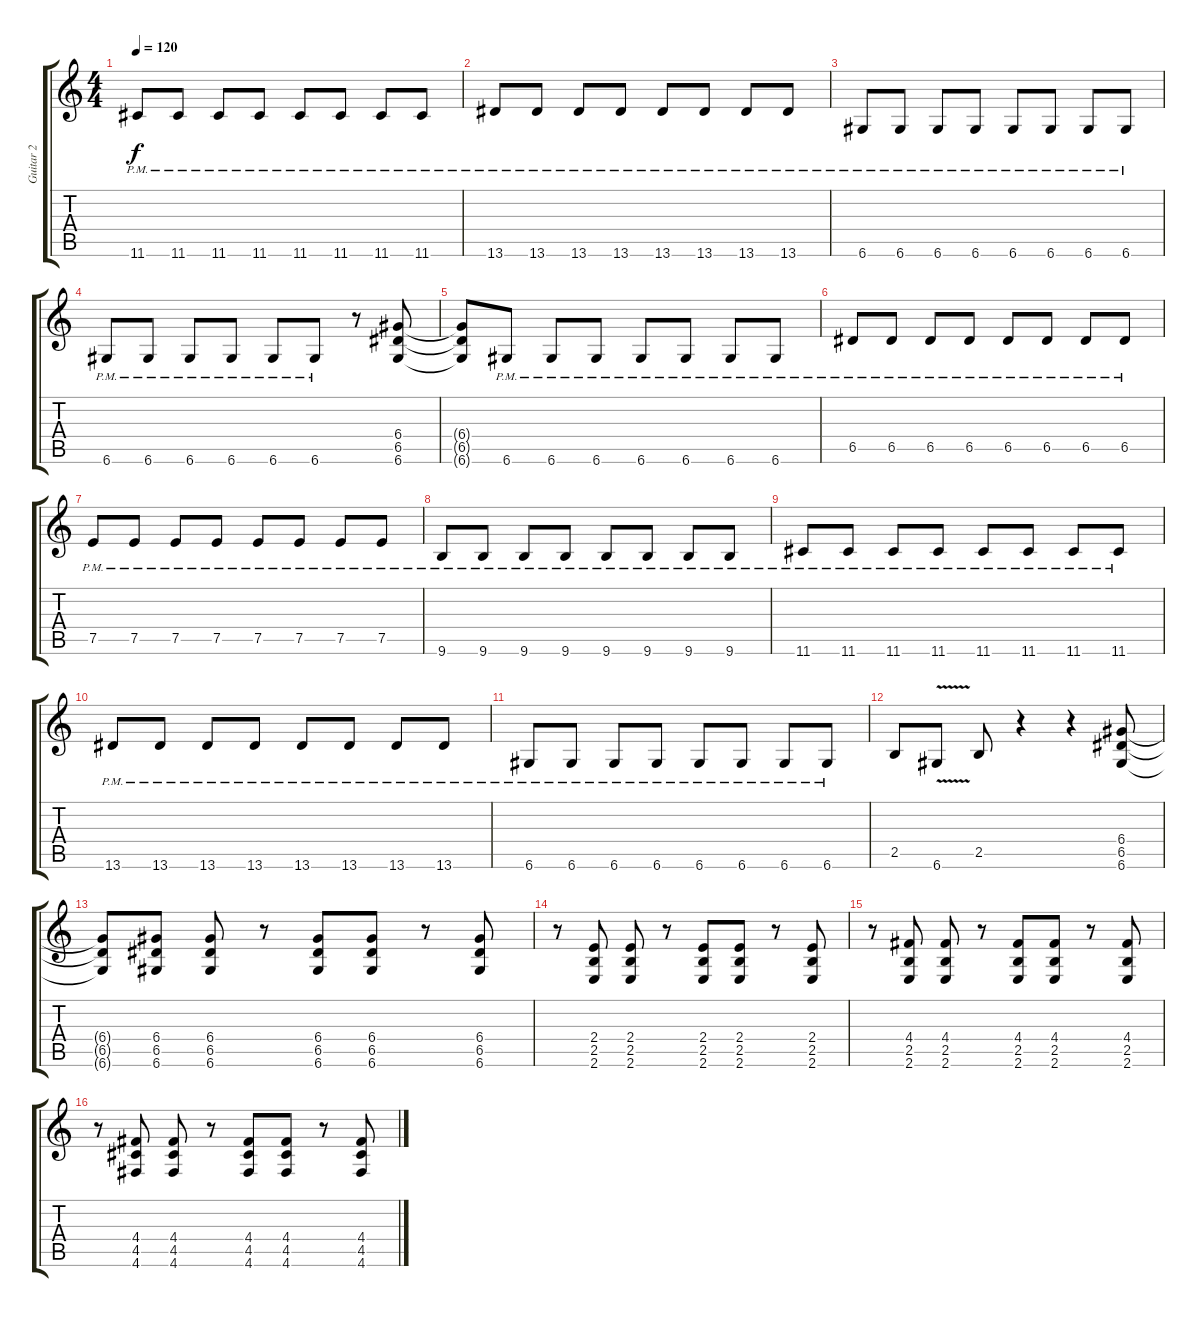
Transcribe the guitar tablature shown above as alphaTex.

\track ("Guitar 2" "Guitar 2") {instrument overdrivenguitar}
\staff {score tabs}
\tuning (E4 B3 G3 D3 A2 D2) {hide}
\ts (4 4)
\tempo 120
\clef g2
\ks c
11.6{pm}.8{dy f} 11.6{pm}.8 11.6{pm}.8 11.6{pm}.8 11.6{pm}.8 11.6{pm}.8 11.6{pm}.8 11.6{pm}.8 |
13.6{pm}.8 13.6{pm}.8 13.6{pm}.8 13.6{pm}.8 13.6{pm}.8 13.6{pm}.8 13.6{pm}.8 13.6{pm}.8 |
6.6{pm}.8 6.6{pm}.8 6.6{pm}.8 6.6{pm}.8 6.6{pm}.8 6.6{pm}.8 6.6{pm}.8 6.6{pm}.8 |
6.6{pm}.8 6.6{pm}.8 6.6{pm}.8 6.6{pm}.8 6.6{pm}.8 6.6{pm}.8 r.8 (6.4 6.5 6.6).8 |
(6.4{t} 6.5{t} 6.6{t}).8 6.6{pm}.8 6.6{pm}.8 6.6{pm}.8 6.6{pm}.8 6.6{pm}.8 6.6{pm}.8 6.6{pm}.8 |
6.5{pm}.8 6.5{pm}.8 6.5{pm}.8 6.5{pm}.8 6.5{pm}.8 6.5{pm}.8 6.5{pm}.8 6.5{pm}.8 |
7.5{pm}.8 7.5{pm}.8 7.5{pm}.8 7.5{pm}.8 7.5{pm}.8 7.5{pm}.8 7.5{pm}.8 7.5{pm}.8 |
9.6{pm}.8 9.6{pm}.8 9.6{pm}.8 9.6{pm}.8 9.6{pm}.8 9.6{pm}.8 9.6{pm}.8 9.6{pm}.8 |
11.6{pm}.8 11.6{pm}.8 11.6{pm}.8 11.6{pm}.8 11.6{pm}.8 11.6{pm}.8 11.6{pm}.8 11.6{pm}.8 |
13.6{pm}.8 13.6{pm}.8 13.6{pm}.8 13.6{pm}.8 13.6{pm}.8 13.6{pm}.8 13.6{pm}.8 13.6{pm}.8 |
6.6{pm}.8 6.6{pm}.8 6.6{pm}.8 6.6{pm}.8 6.6{pm}.8 6.6{pm}.8 6.6{pm}.8 6.6{pm}.8 |
2.5.8 6.6{v}.8 2.5.8 r.4 r.4 (6.4 6.5 6.6).8 |
(6.4{t} 6.5{t} 6.6{t}).8 (6.4 6.5 6.6).8 (6.4 6.5 6.6).8 r.8 (6.4 6.5 6.6).8 (6.4 6.5 6.6).8 r.8 (6.4 6.5 6.6).8 |
r.8 (2.4 2.5 2.6).8 (2.4 2.5 2.6).8 r.8 (2.4 2.5 2.6).8 (2.4 2.5 2.6).8 r.8 (2.4 2.5 2.6).8 |
r.8 (4.4 2.5 2.6).8 (4.4 2.5 2.6).8 r.8 (4.4 2.5 2.6).8 (4.4 2.5 2.6).8 r.8 (4.4 2.5 2.6).8 |
r.8 (4.4 4.5 4.6).8 (4.4 4.5 4.6).8 r.8 (4.4 4.5 4.6).8 (4.4 4.5 4.6).8 r.8 (4.4 4.5 4.6).8
